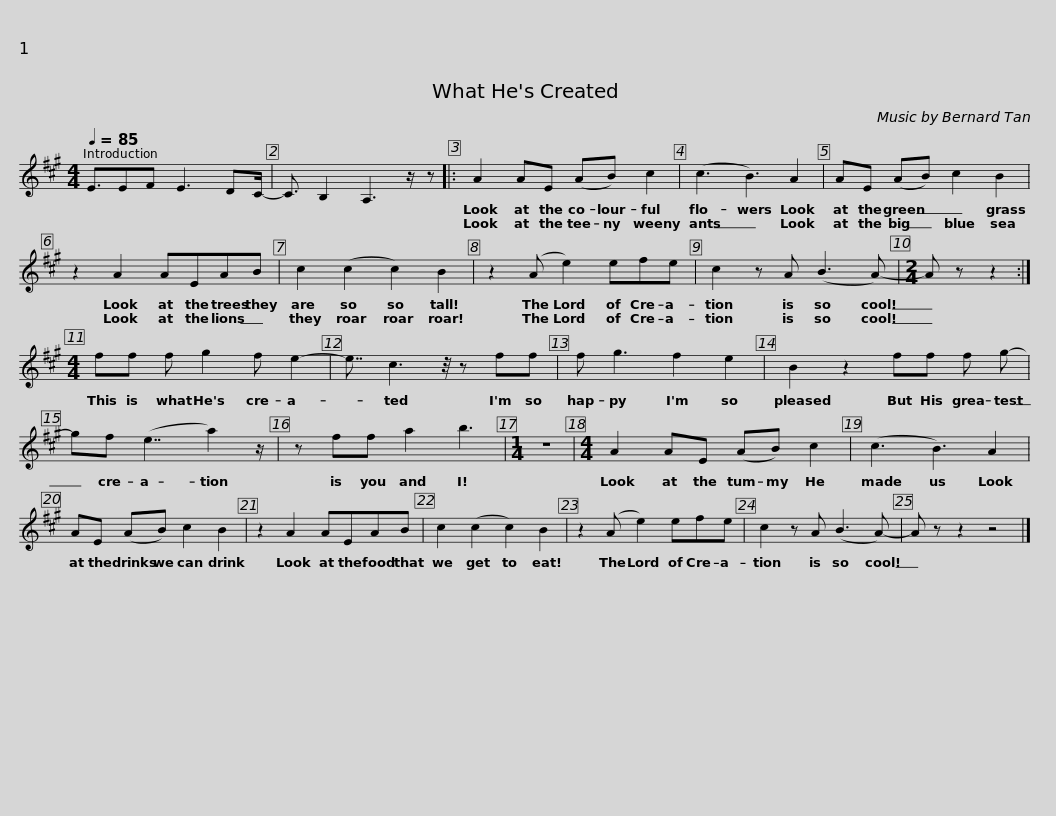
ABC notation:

X:1
L:1/8
Q:1/4=85
M:4/4
I:linebreak $
K:A
V:1 treble
V:1
 E3/2EF E3 DC/- | C3/2 B,2 A,3 z/ z |: A2 AE (AB) c2 | (c3 B3) A2 |$ AE (AB) c2 B2 | %5
 z2 A2 AEAB | c2 (c2 c2) B2 |$ z2 (A e2) efe | c2 z A (B3 A-) |[M:2/4] A z z2 :| %10
[M:4/4] ff f g2 f e2- |$ e7/4 c3 z/4 z ff | f g3 f2 e2 | B2 z2 ff f g- | gf (e7/2 a2) z/ |$ %15
 z ff a2 b3 |[M:1/4] z2 |[M:4/4] A2 AE (AB) c2 | (c3 B3) A2 |$ AE (AB) c2 B2 | %20
 z2 A2 AEAB | c2 (c2 c2) B2 |$ z2 (A e2) efe | c2 z A (B3 A-) | A z z2 z4 |] %25
